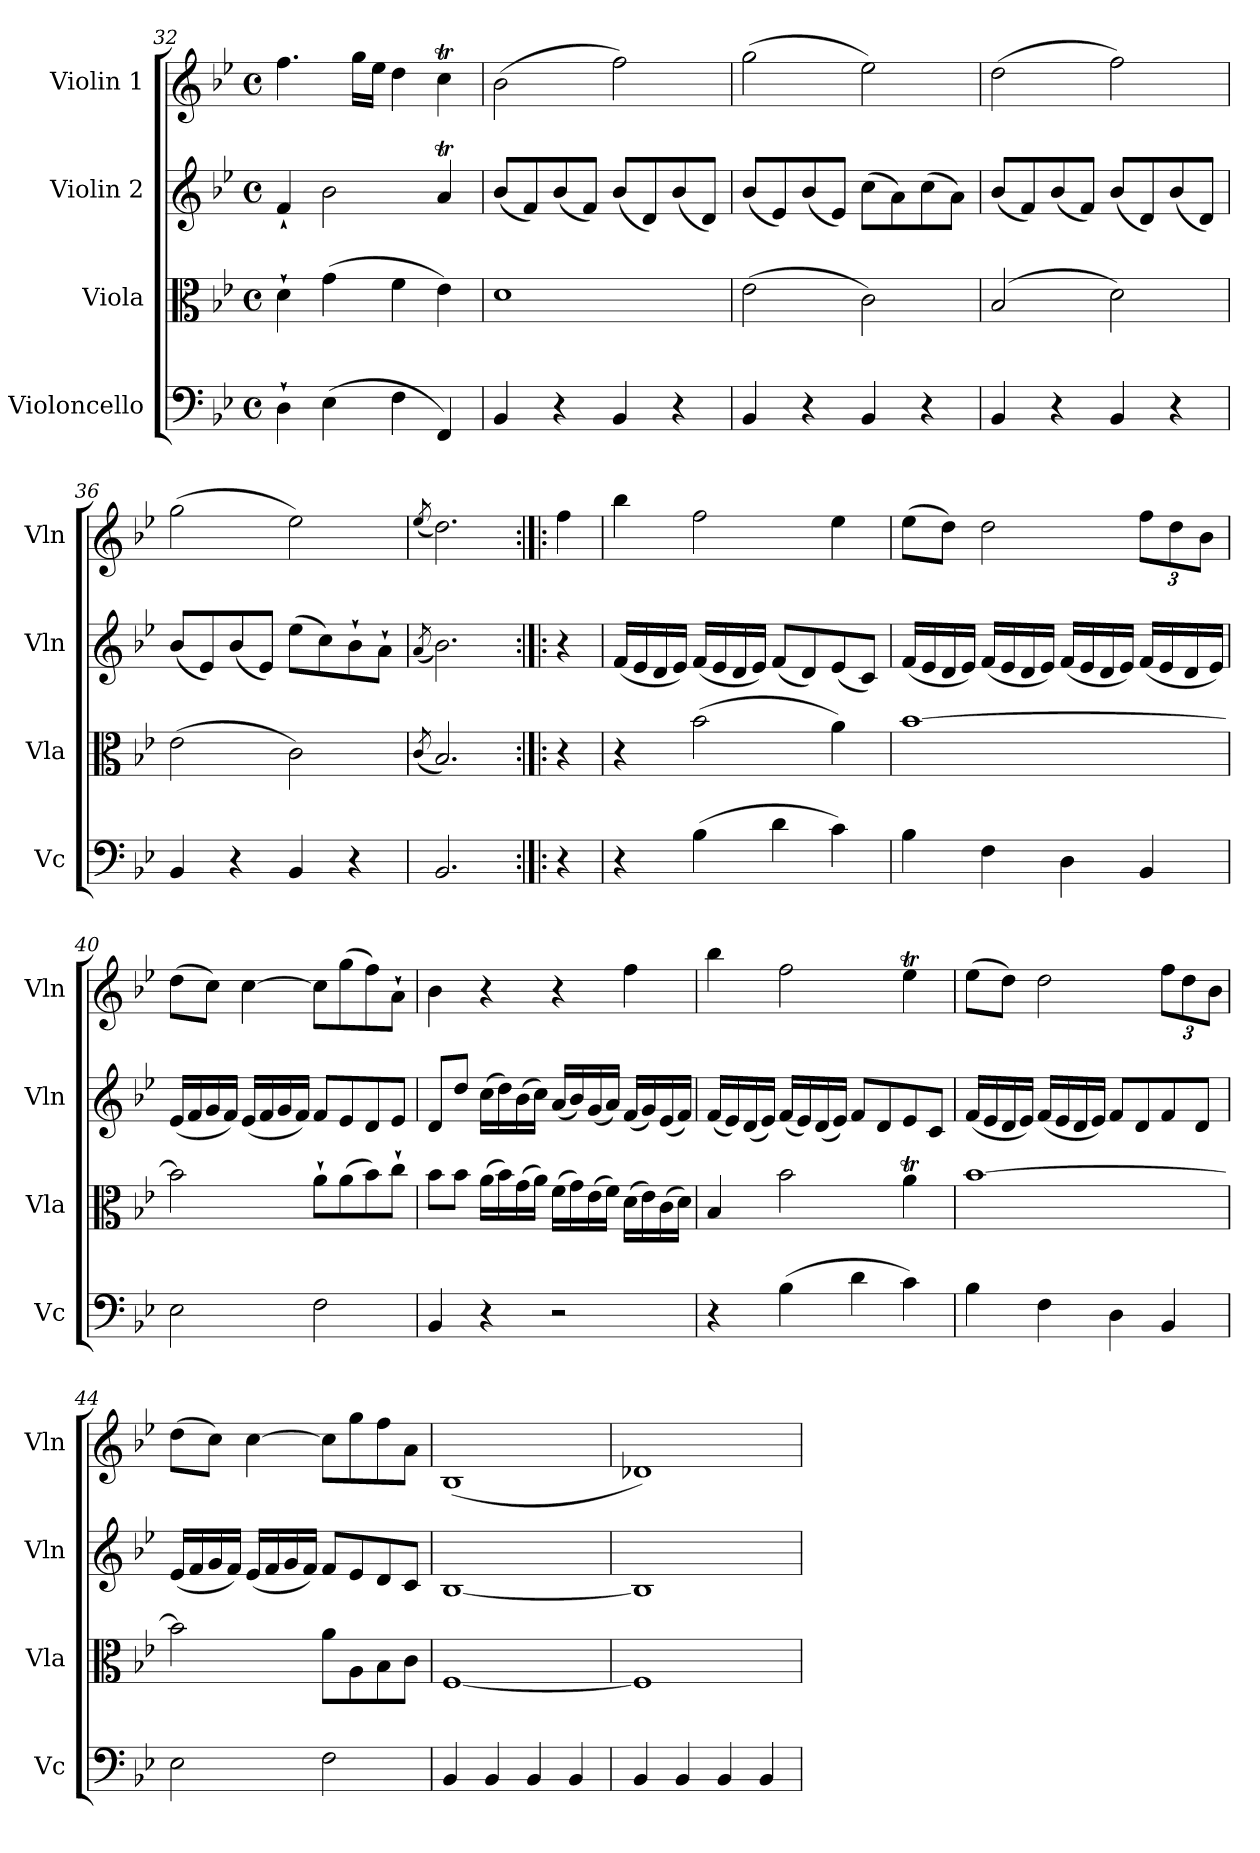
**kern	**dynam	**kern	**dynam	**kern	**dynam	**kern	**dynam
*part4	*part4	*part3	*part3	*part2	*part2	*part1	*part1
*staff4	*staff4	*staff3	*staff3	*staff2	*staff2	*staff1	*staff1
*I"Violoncello	*	*I"Viola	*	*I"Violin 2	*	*I"Violin 1	*
*I'Vc	*	*I'Vla	*	*I'Vln	*	*I'Vln	*
*clefF4	*	*clefC3	*	*clefG2	*	*clefG2	*
*k[b-e-]	*	*k[b-e-]	*	*k[b-e-]	*	*k[b-e-]	*
*M4/4	*	*M4/4	*	*M4/4	*	*M4/4	*
*met(c)	*	*met(c)	*	*met(c)	*	*met(c)	*
=32	=32	=32	=32	=32	=32	=32	=32
4D`\	.	4d`\	.	4f`/	.	4.ff\	.
(>4E-\	.	(>4g\	.	2b-\	.	.	.
.	.	.	.	.	.	16gg\LL	.
.	.	.	.	.	.	16ee-\JJ	.
4F\	.	4f\	.	.	.	4dd\	.
4FF/)	.	4e-\)	.	4at/	.	4ccT\	.
=33	=33	=33	=33	=33	=33	=33	=33
4BB-/	.	1d	.	(<8b-/L	.	(>2b-\	.
.	.	.	.	8f/)	.	.	.
4r	.	.	.	(<8b-/	.	.	.
.	.	.	.	8f/J)	.	.	.
4BB-/	.	.	.	(<8b-/L	.	2ff\)	.
.	.	.	.	8d/)	.	.	.
4r	.	.	.	(<8b-/	.	.	.
.	.	.	.	8d/J)	.	.	.
=34	=34	=34	=34	=34	=34	=34	=34
4BB-/	.	(>2e-\	.	(<8b-/L	.	(>2gg\	.
.	.	.	.	8e-/)	.	.	.
4r	.	.	.	(<8b-/	.	.	.
.	.	.	.	8e-/J)	.	.	.
4BB-/	.	2c\)	.	(>8cc\L	.	2ee-\)	.
.	.	.	.	8a\)	.	.	.
4r	.	.	.	(>8cc\	.	.	.
.	.	.	.	8a\J)	.	.	.
=35	=35	=35	=35	=35	=35	=35	=35
4BB-/	.	(>2B-/	.	(<8b-/L	.	(>2dd\	.
.	.	.	.	8f/)	.	.	.
4r	.	.	.	(<8b-/	.	.	.
.	.	.	.	8f/J)	.	.	.
4BB-/	.	2d\)	.	(<8b-/L	.	2ff\)	.
.	.	.	.	8d/)	.	.	.
4r	.	.	.	(<8b-/	.	.	.
.	.	.	.	8d/J)	.	.	.
=36	=36	=36	=36	=36	=36	=36	=36
4BB-/	.	(>2e-\	.	(<8b-/L	.	(>2gg\	.
.	.	.	.	8e-/)	.	.	.
4r	.	.	.	(<8b-/	.	.	.
.	.	.	.	8e-/J)	.	.	.
4BB-/	.	2c\)	.	(>8ee-\L	.	2ee-\)	.
.	.	.	.	8cc\)	.	.	.
4r	.	.	.	8b-`\	.	.	.
.	.	.	.	8a`\J	.	.	.
=37	=37	=37	=37	=37	=37	=37	=37
.	.	(<8qc!/	.	(<8qa!/	.	(<8qee-!/	.
2.BB-/	.	2.B-/)	.	2.b-\)	.	2.dd\)	.
!!LO:LB:g=z
=37X1:|!|:	=37X1:|!|:	=37X1:|!|:	=37X1:|!|:	=37X1:|!|:	=37X1:|!|:	=37X1:|!|:	=37X1:|!|:
!	!	!	!	!	!	!	!LO:DY:b
4r	.	4r	.	4r	.	4ff\	other-dynamics
=38	=38	=38	=38	=38	=38	=38	=38
!	!	!	!	!	!LO:DY:b	!	!
4r	.	4r	.	(<16f/LL	other-dynamics	4bb-\	.
.	.	.	.	16e-/	.	.	.
.	.	.	.	16d/	.	.	.
.	.	.	.	16e-/JJ)	.	.	.
!	!LO:DY:b	!	!LO:DY:b	!	!	!	!
(>4B-\	other-dynamics	(>2b-\	other-dynamics	(<16f/LL	.	2ff\	.
.	.	.	.	16e-/	.	.	.
.	.	.	.	16d/	.	.	.
.	.	.	.	16e-/JJ)	.	.	.
4d\	.	.	.	(<8f/L	.	.	.
.	.	.	.	8d/)	.	.	.
4c\)	.	4a\)	.	(<8e-/	.	4ee-\	.
.	.	.	.	8c/J)	.	.	.
=39	=39	=39	=39	=39	=39	=39	=39
4B-\	.	[1b-	.	(<16f/LL	.	(>8ee-\L	.
.	.	.	.	16e-/	.	.	.
.	.	.	.	16d/	.	8dd\J)	.
.	.	.	.	16e-/JJ)	.	.	.
4F\	.	.	.	(<16f/LL	.	2dd\	.
.	.	.	.	16e-/	.	.	.
.	.	.	.	16d/	.	.	.
.	.	.	.	16e-/JJ)	.	.	.
4D\	.	.	.	(<16f/LL	.	.	.
.	.	.	.	16e-/	.	.	.
.	.	.	.	16d/	.	.	.
.	.	.	.	16e-/JJ)	.	.	.
*	*	*	*	*	*	*Xbrackettup	*
4BB-/	.	.	.	(<16f/LL	.	12ff\L	.
.	.	.	.	16e-/	.	.	.
.	.	.	.	.	.	12dd\	.
.	.	.	.	16d/	.	.	.
.	.	.	.	.	.	12b-\J	.
.	.	.	.	16e-/JJ)	.	.	.
=40	=40	=40	=40	=40	=40	=40	=40
2E-\	.	2b-\]	.	(<16e-/LL	.	(>8dd\L	.
.	.	.	.	16f/	.	.	.
.	.	.	.	16g/	.	8cc\J)	.
.	.	.	.	16f/JJ)	.	.	.
.	.	.	.	(<16e-/LL	.	[4cc\	.
.	.	.	.	16f/	.	.	.
.	.	.	.	16g/	.	.	.
.	.	.	.	16f/JJ)	.	.	.
2F\	.	8a`\L	.	8f/L	.	8cc\L]	.
.	.	(>8a\	.	8e-/	.	(>8gg\	.
.	.	8b-\)	.	8d/	.	8ff\)	.
.	.	8cc`\J	.	8e-/J	.	8a`\J	.
=41	=41	=41	=41	=41	=41	=41	=41
4BB-/	.	8b-\L	.	8d/L	.	4b-\	.
.	.	8b-\J	.	8dd/J	.	.	.
4r	.	(>16a\LL	.	(>16cc\LL	.	4r	.
.	.	16b-\)	.	16dd\)	.	.	.
.	.	(>16g\	.	(>16b-\	.	.	.
.	.	16a\JJ)	.	16cc\JJ)	.	.	.
2r	.	(>16f\LL	.	(<16a/LL	.	4r	.
.	.	16g\)	.	16b-/)	.	.	.
.	.	(>16e-\	.	(<16g/	.	.	.
.	.	16f\JJ)	.	16a/JJ)	.	.	.
.	.	(>16d\LL	.	(<16f/LL	.	4ff\	.
.	.	16e-\)	.	16g/)	.	.	.
.	.	(>16c\	.	(<16e-/	.	.	.
.	.	16d\JJ)	.	16f/JJ)	.	.	.
=42	=42	=42	=42	=42	=42	=42	=42
4r	.	4B-/	.	(<16f/LL	.	4bb-\	.
.	.	.	.	16e-/)	.	.	.
.	.	.	.	(<16d/	.	.	.
.	.	.	.	16e-/JJ)	.	.	.
(>4B-\	.	2b-\	.	(<16f/LL	.	2ff\	.
.	.	.	.	16e-/)	.	.	.
.	.	.	.	(<16d/	.	.	.
.	.	.	.	16e-/JJ)	.	.	.
4d\	.	.	.	8f/L	.	.	.
.	.	.	.	8d/	.	.	.
4c\)	.	4at\	.	8e-/	.	4ee-T\	.
.	.	.	.	8c/J	.	.	.
!!LO:LB:g=z
=43	=43	=43	=43	=43	=43	=43	=43
4B-\	.	[1b-	.	(<16f/LL	.	(>8ee-\L	.
.	.	.	.	16e-/	.	.	.
.	.	.	.	16d/	.	8dd\J)	.
.	.	.	.	16e-/JJ)	.	.	.
4F\	.	.	.	(<16f/LL	.	2dd\	.
.	.	.	.	16e-/	.	.	.
.	.	.	.	16d/	.	.	.
.	.	.	.	16e-/JJ)	.	.	.
4D\	.	.	.	8f/L	.	.	.
.	.	.	.	8d/	.	.	.
4BB-/	.	.	.	8f/	.	12ff\L	.
.	.	.	.	.	.	12dd\	.
.	.	.	.	8d/J	.	.	.
.	.	.	.	.	.	12b-\J	.
=44	=44	=44	=44	=44	=44	=44	=44
2E-\	.	2b-\]	.	(<16e-/LL	.	(>8dd\L	.
.	.	.	.	16f/	.	.	.
.	.	.	.	16g/	.	8cc\J)	.
.	.	.	.	16f/JJ)	.	.	.
.	.	.	.	(<16e-/LL	.	[4cc\	.
.	.	.	.	16f/	.	.	.
.	.	.	.	16g/	.	.	.
.	.	.	.	16f/JJ)	.	.	.
2F\	.	8a\L	.	8f/L	.	8cc\L]	.
.	.	8A\	.	8e-/	.	8gg\	.
.	.	8B-\	.	8d/	.	8ff\	.
.	.	8c\J	.	8c/J	.	8a\J	.
=45	=45	=45	=45	=45	=45	=45	=45
4BB-/	.	[1F	.	[1B-	.	(<1B-	.
4BB-/	.	.	.	.	.	.	.
4BB-/	.	.	.	.	.	.	.
4BB-/	.	.	.	.	.	.	.
=46	=46	=46	=46	=46	=46	=46	=46
4BB-/	.	1F]	.	1B-]	.	1d-X)	.
4BB-/	.	.	.	.	.	.	.
4BB-/	.	.	.	.	.	.	.
4BB-/	.	.	.	.	.	.	.
=	=	=	=	=	=	=	=
*-	*-	*-	*-	*-	*-	*-	*-
